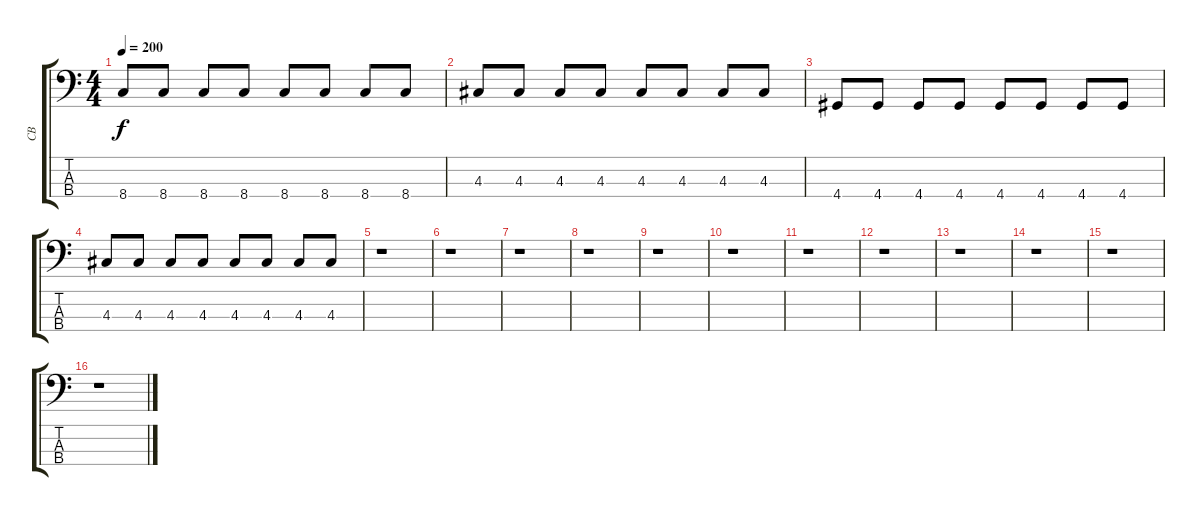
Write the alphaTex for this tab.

\track ("CB" "CB") {instrument electricbassfinger}
\staff {score tabs}
\tuning (G2 D2 A1 E1) {hide}
\ts (4 4)
\tempo 200
\clef f4
\ks c
8.4.8{dy f} 8.4.8 8.4.8 8.4.8 8.4.8 8.4.8 8.4.8 8.4.8 |
4.3.8 4.3.8 4.3.8 4.3.8 4.3.8 4.3.8 4.3.8 4.3.8 |
4.4.8 4.4.8 4.4.8 4.4.8 4.4.8 4.4.8 4.4.8 4.4.8 |
4.3.8 4.3.8 4.3.8 4.3.8 4.3.8 4.3.8 4.3.8 4.3.8 |
r.1 |
r.1 |
r.1 |
r.1 |
r.1 |
r.1 |
r.1 |
r.1 |
r.1 |
r.1 |
r.1 |
r.1
